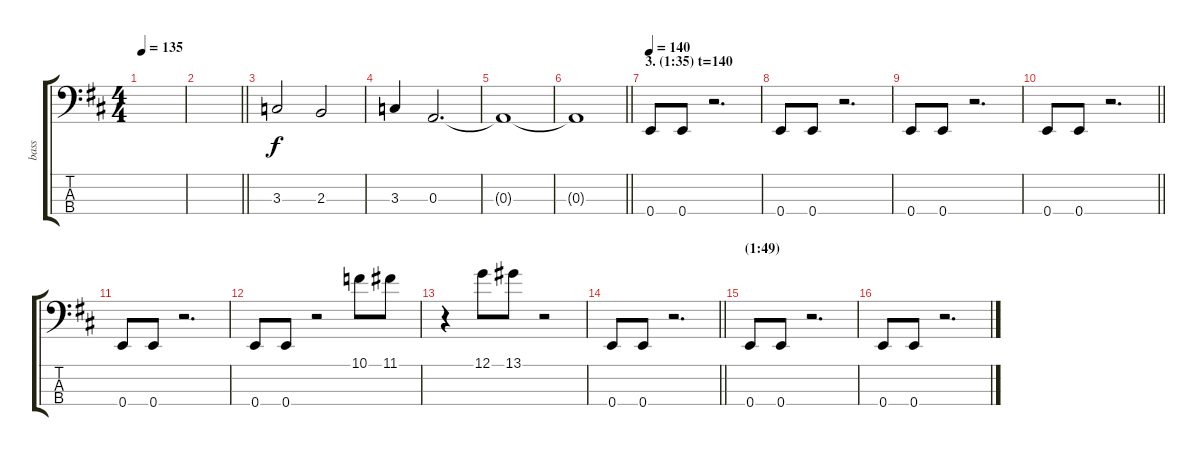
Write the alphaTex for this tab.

\track ("bass" "bass") {instrument electricbassfinger}
\staff {score tabs}
\tuning (G2 D2 A1 E1) {hide}
\ts (4 4)
\tempo 135
\clef f4
\ks d
|
\barLineRight lightlight
|
3.3.2 2.3.2 |
3.3.4 0.3.2{d} |
0.3{t}.1 |
\barLineRight lightlight
0.3{t}.1 |
\section ("" "3. (1:35) t=140")
\tempo 140
0.4.8 0.4.8 r.2{d} |
0.4.8 0.4.8 r.2{d} |
0.4.8 0.4.8 r.2{d} |
\barLineRight lightlight
0.4.8 0.4.8 r.2{d} |
0.4.8 0.4.8 r.2{d} |
0.4.8 0.4.8 r.2 10.1.8 11.1.8 |
r.4 12.1.8 13.1.8 r.2 |
\barLineRight lightlight
0.4.8 0.4.8 r.2{d} |
\section ("" "(1:49)")
0.4.8 0.4.8 r.2{d} |
0.4.8 0.4.8 r.2{d}
